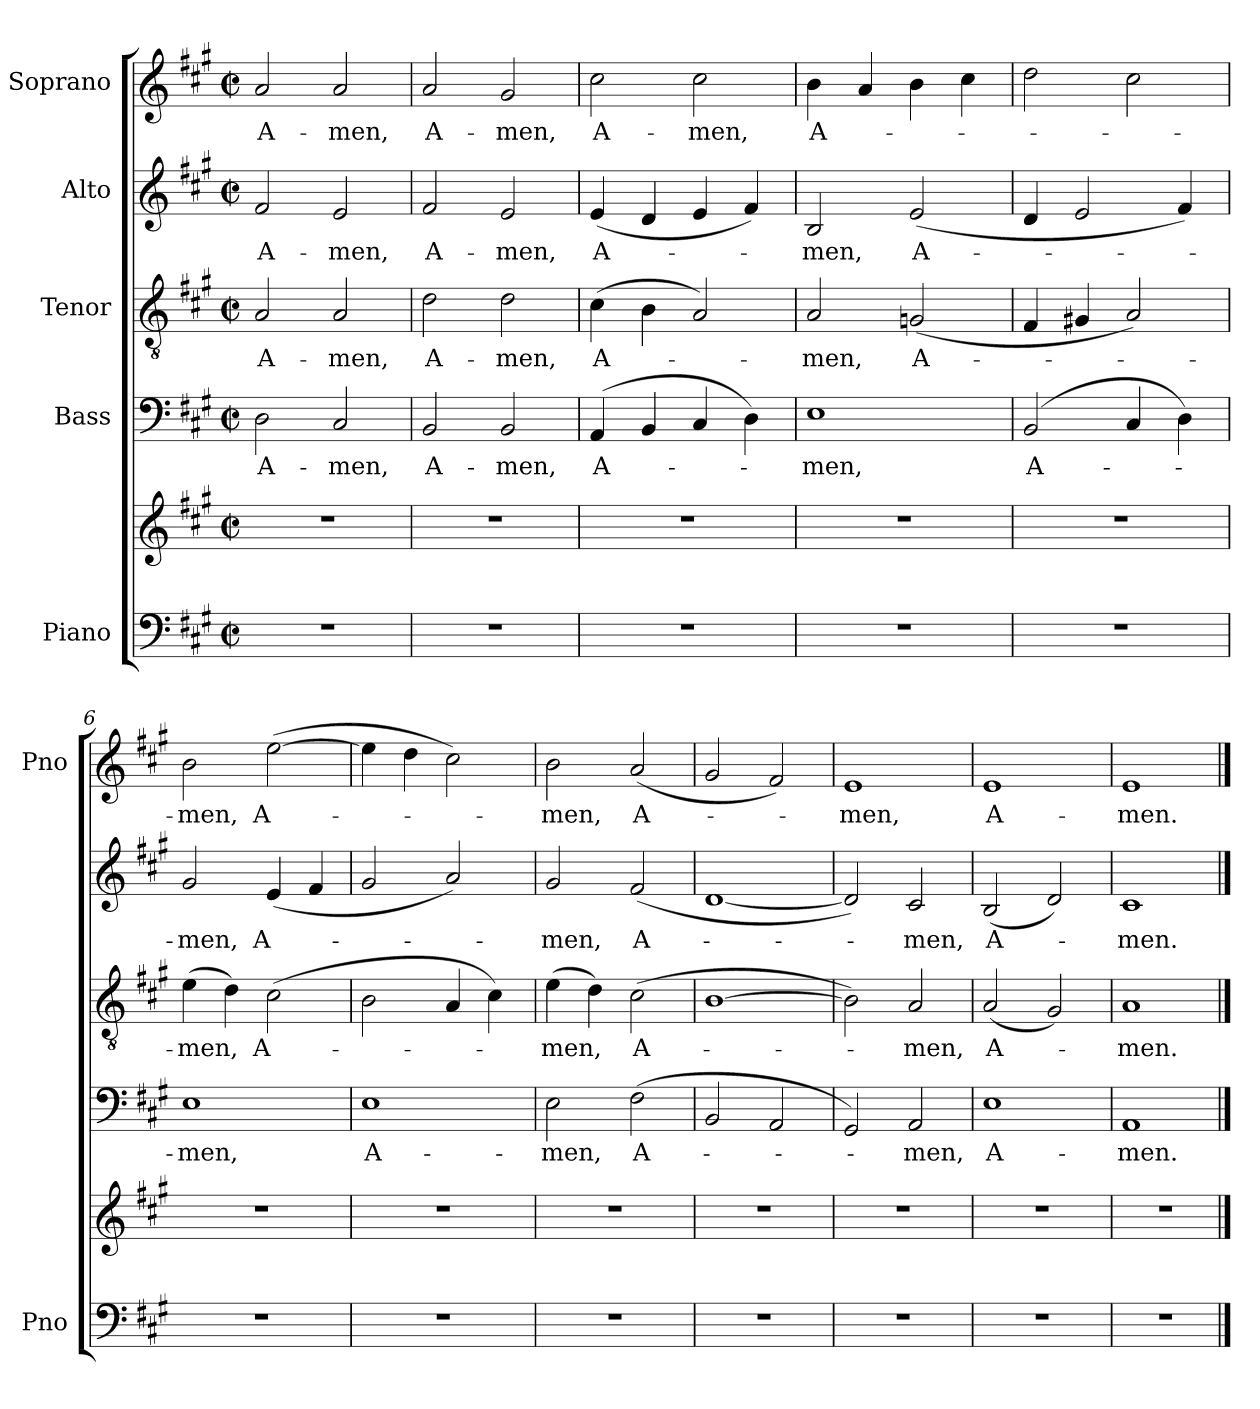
**kern	**kern	**kern	**text	**kern	**text	**kern	**text	**kern	**text
*part5	*part5	*part4	*part4	*part3	*part3	*part2	*part2	*part1	*part1
*staff6	*staff5	*staff4	*staff4	*staff3	*staff3	*staff2	*staff2	*staff1	*staff1
*I"Piano	*	*I"Bass	*	*I"Tenor	*	*I"Alto	*	*I"Soprano	*
*I'Pno	*	*	*	*	*	*	*	*I'Pno	*
*clefF4	*clefG2	*clefF4	*	*clefGv2	*	*clefG2	*	*clefG2	*
*k[f#c#g#]	*k[f#c#g#]	*k[f#c#g#]	*	*k[f#c#g#]	*	*k[f#c#g#]	*	*k[f#c#g#]	*
*A:	*A:	*A:	*	*A:	*	*A:	*	*A:	*
*M2/2	*M2/2	*M2/2	*	*M2/2	*	*M2/2	*	*M2/2	*
*met(c|)	*met(c|)	*met(c|)	*	*met(c|)	*	*met(c|)	*	*met(c|)	*
=1	=1	=1	=1	=1	=1	=1	=1	=1	=1
1r	1r	2D\	A-	2A/	A-	2f#/	A-	2a/	A-
.	.	2C#/	-men,	2A/	-men,	2e/	-men,	2a/	-men,
=2	=2	=2	=2	=2	=2	=2	=2	=2	=2
1r	1r	2BB/	A-	2d\	A-	2f#/	A-	2a/	A-
.	.	2BB/	-men,	2d\	-men,	2e/	-men,	2g#/	-men,
=3	=3	=3	=3	=3	=3	=3	=3	=3	=3
1r	1r	(4AA/	A-	(4c#\	A-	(4e/	A-	2cc#\	A-
.	.	4BB/	.	4B\	.	4d/	.	.	.
.	.	4C#/	.	2A/)	.	4e/	.	2cc#\	-men,
.	.	4D\)	.	.	.	4f#/)	.	.	.
=4	=4	=4	=4	=4	=4	=4	=4	=4	=4
1r	1r	1E	-men,	2A/	-men,	2B/	-men,	4b\	A-
.	.	.	.	.	.	.	.	4a/	.
.	.	.	.	(2Gn/	A-	(2e/	A-	4b\	.
.	.	.	.	.	.	.	.	4cc#\	.
=5	=5	=5	=5	=5	=5	=5	=5	=5	=5
1r	1r	(2BB/	A-	4F#/	.	4d/	.	2dd\	.
.	.	.	.	4G#X/	.	2e/	.	.	.
.	.	4C#/	.	2A/)	.	.	.	2cc#\	.
.	.	4D\)	.	.	.	4f#/)	.	.	.
!!LO:LB:g=z
=6	=6	=6	=6	=6	=6	=6	=6	=6	=6
1r	1r	1E	-­men,	(4e\	-­men,	2g#/	-­men,	2b\	-­men,
.	.	.	.	4d\)	.	.	.	.	.
.	.	.	.	(2c#\	A-	(4e/	A-	([2ee\	A-
.	.	.	.	.	.	4f#/	.	.	.
=7	=7	=7	=7	=7	=7	=7	=7	=7	=7
1r	1r	1E	A-	2B\	.	2g#/	.	4ee\]	.
.	.	.	.	.	.	.	.	4dd\	.
.	.	.	.	4A/	.	2a/)	.	2cc#\)	.
.	.	.	.	4c#\)	.	.	.	.	.
=8	=8	=8	=8	=8	=8	=8	=8	=8	=8
1r	1r	2E\	-men,	(4e\	-men,	2g#/	-men,	2b\	-men,
.	.	.	.	4d\)	.	.	.	.	.
.	.	(2F#\	A-	(2c#\	A-	(2f#/	A-	(2a/	A-
=9	=9	=9	=9	=9	=9	=9	=9	=9	=9
1r	1r	2BB/	.	[1B	.	[1d	.	2g#/	.
.	.	2AA/	.	.	.	.	.	2f#/)	.
=10	=10	=10	=10	=10	=10	=10	=10	=10	=10
1r	1r	2GG#/)	.	2B\])	.	2d/])	.	1e	-men,
.	.	2AA/	-men,	2A/	-men,	2c#/	-men,	.	.
=11	=11	=11	=11	=11	=11	=11	=11	=11	=11
1r	1r	1E	A-	(2A/	A-	(2B/	A-	1e	A-
.	.	.	.	2G#/)	.	2d/)	.	.	.
=12	=12	=12	=12	=12	=12	=12	=12	=12	=12
1r	1r	1AA	-men.	1A	-men.	1c#	-men.	1e	-men.
==	==	==	==	==	==	==	==	==	==
*-	*-	*-	*-	*-	*-	*-	*-	*-	*-
